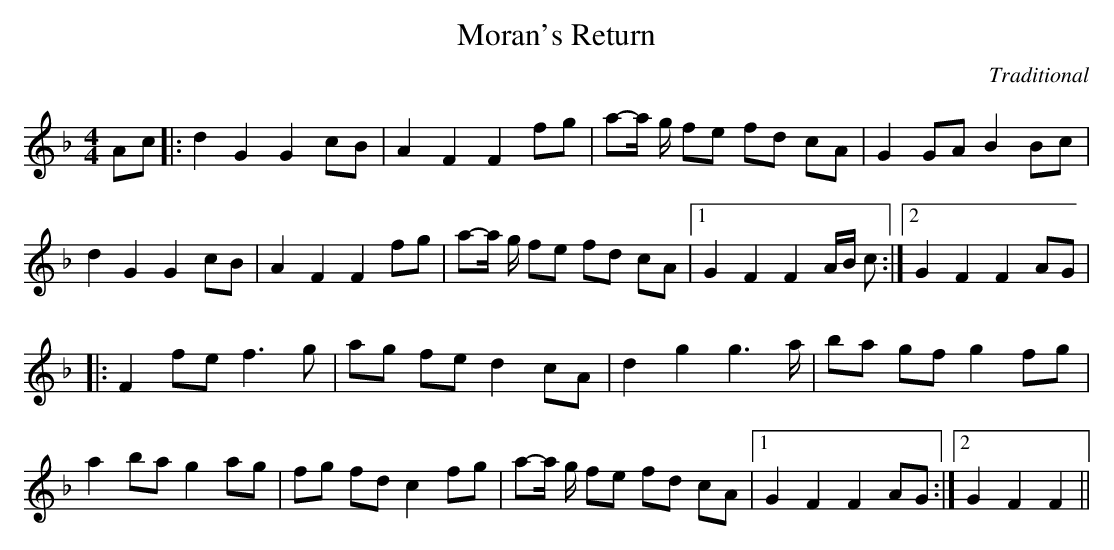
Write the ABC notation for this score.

X:1
T:Moran's Return
M:4/4
L:1/8
C:Traditional
K:F
Ac |: d2 G2 G2 cB | A2 F2 F2 fg | a-a/2 g/2 fe fd cA | G2 GA B2 Bc |
d2 G2 G2 cB | A2 F2 F2 fg | a-a/2 g/2 fe fd cA |1 G2 F2 F2 A/2B/2 c:|2 G2 F2 F2 AG|
|: F2 fe f3 g | ag fe d2 cA | d2 g2 g3 a/2 |ba gf g2 fg |
a2 ba g2 ag | fg fd c2 fg | a-a/2 g/2 fe fd cA|1 G2 F2 F2 AG :|2 G2 F2 F2 ||
